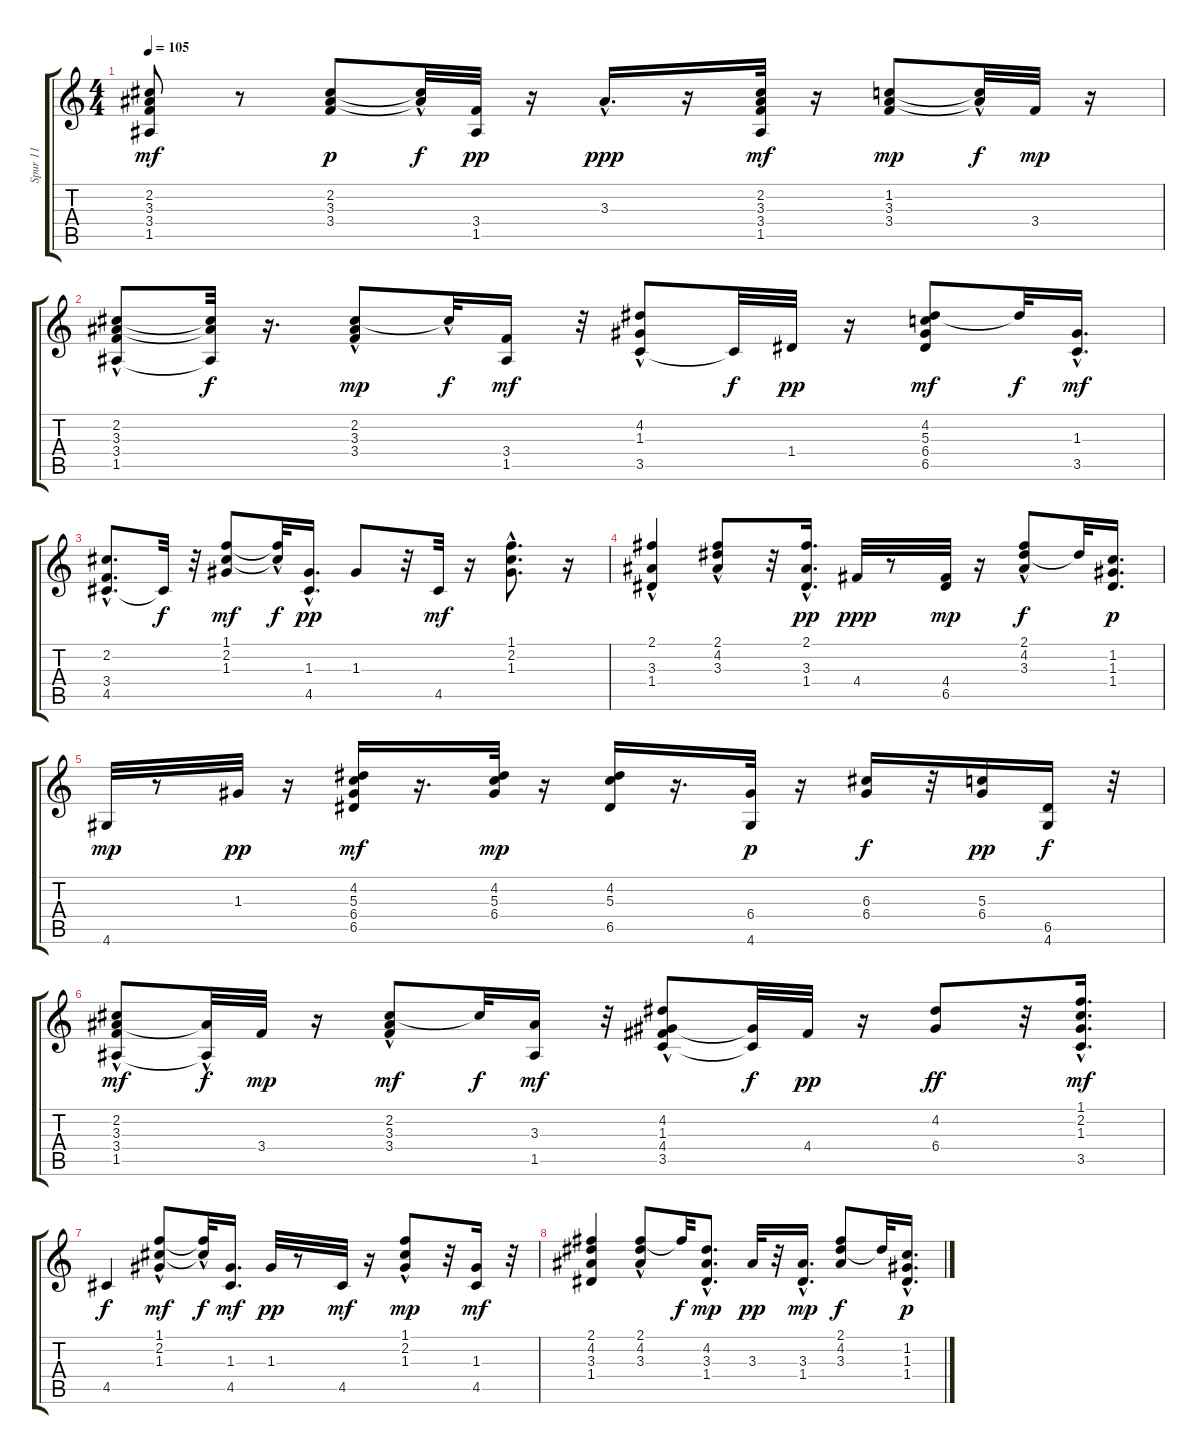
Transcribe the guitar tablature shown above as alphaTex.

\track ("Spur 11" "Spur 11") {instrument acousticguitarsteel}
\staff {score tabs}
\tuning (E4 B3 G3 D3 A2 E2) {hide}
\ts (4 4)
\tempo 105
\clef g2
\ks c
(2.2 3.3 3.4 1.5).8{dy mf} r.8 (2.2 3.3 3.4).8{dy p} (2.2{hac t} 3.3{t}).32{dy f} (3.4 1.5).32{dy pp} r.16 3.3{hac}.16{d dy ppp} r.16 (2.2 3.3 3.4 1.5).32{dy mf} r.16 (1.2 3.3 3.4).8{dy mp} (1.2{hac t} 3.3{t}).32{dy f} 3.4.32{dy mp} r.16 |
(2.2 3.3 3.4{hac} 1.5).8 (2.2{t} 3.3{t} 1.5{t}).32{dy f} r.16{d} (2.2 3.3{hac} 3.4).8{dy mp} 2.2{hac t}.32{dy f} (3.4 1.5).16{dy mf} r.32 (4.2{hac} 1.3 3.5).8 3.5{t}.32{dy f} 1.4.32{dy pp} r.16 (4.2 5.3 6.4 6.5).8{dy mf} 4.2{t}.32{dy f} (1.3{hac} 3.5).16{d dy mf} |
(2.2 3.4 4.5{hac}).8{d} 4.5{t}.32{dy f} r.32 (1.1 2.2 1.3).8{dy mf} (1.1{hac t} 2.2{t}).32{dy f} (1.3 4.5{hac}).16{d dy pp} 1.3.8 r.32 4.5.32{dy mf} r.16 (1.1{hac} 2.2{hac} 1.3).8{d} r.16 |
(2.1{hac} 3.3 1.4).4 (2.1 4.2 3.3{hac}).8 r.32 (2.1 3.3{hac} 1.4).16{d dy pp} 4.4.32{dy ppp} r.8 (4.4 6.5).32{dy mp} r.16 (2.1{hac} 4.2 3.3).8{dy f} 4.2{t}.32 (1.2 1.3 1.4).16{d dy p} |
4.6.32{dy mp} r.8 1.3.32{dy pp} r.16 (4.2 5.3 6.4 6.5).16{dy mf} r.16{d} (4.2 5.3 6.4).32{dy mp} r.16 (4.2 5.3 6.5).16 r.16{d} (6.4 4.6).32{dy p} r.16 (6.3 6.4).16{dy f} r.32 (5.3 6.4).16{dy pp} (6.5 4.6).16{dy f} r.32 |
(2.2 3.3 3.4{hac} 1.5).8{dy mf} (3.3{t} 1.5{hac t}).32{dy f} 3.4.32{dy mp} r.16 (2.2 3.3{hac} 3.4{hac}).8{dy mf} 2.2{t}.32{dy f} (3.3 1.5).16{dy mf} r.32 (4.2 1.3 4.4{hac} 3.5).8 (1.3{t} 3.5{t}).32{dy f} 4.4.32{dy pp} r.16 (4.2 6.4).8{dy ff} r.32 (1.1 2.2 1.3{hac} 3.5).16{d dy mf} |
4.5.4{dy f} (1.1 2.2 1.3{hac}).8{dy mf} (1.1{hac t} 2.2{hac t}).32{dy f} (1.3 4.5).16{d dy mf} 1.3.32{dy pp} r.8 4.5.32{dy mf} r.16 (1.1{hac} 2.2 1.3).8{dy mp} r.32 (1.3 4.5).16{dy mf} r.32 |
(2.1 4.2 3.3 1.4).4 (2.1 4.2 3.3{hac}).8 2.1{t}.32{dy f} (4.2{hac} 3.3 1.4).8{d dy mp} 3.3.32{dy pp} r.32 (3.3 1.4{hac}).16{d dy mp} (2.1 4.2 3.3).8{dy f} 4.2{t}.32 (1.2{hac} 1.3 1.4).16{d dy p}
